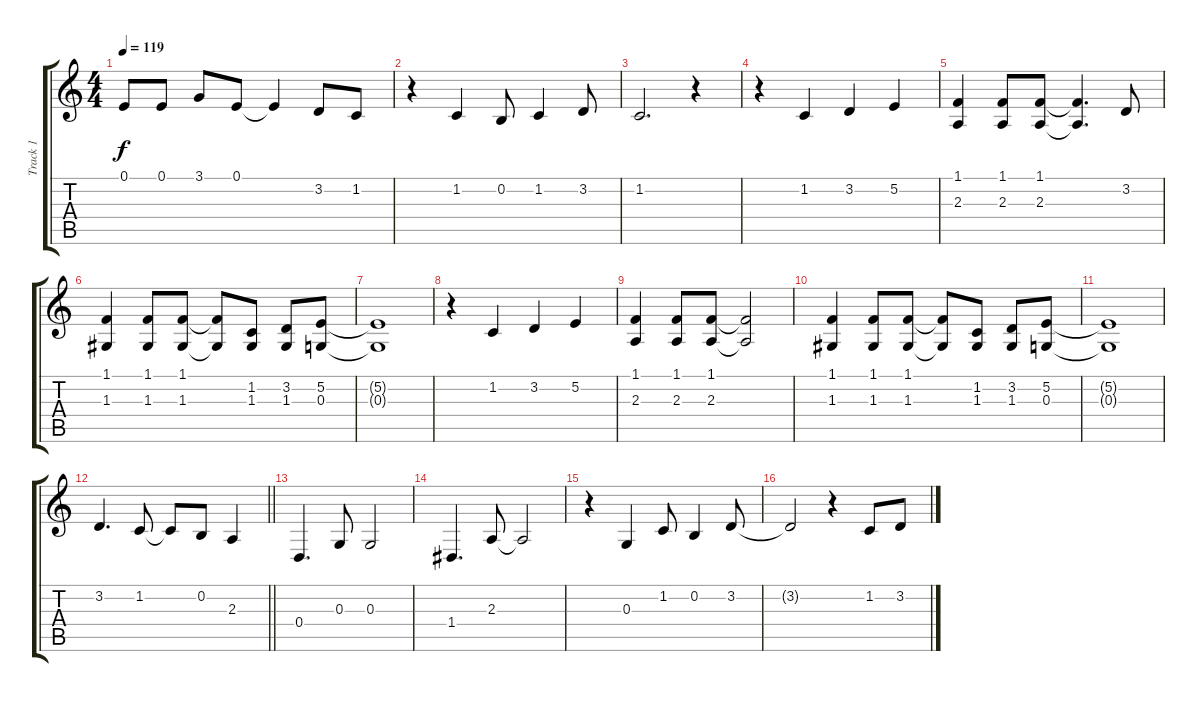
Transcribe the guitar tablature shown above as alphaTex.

\track ("Track 1" "Track 1") {instrument tenorsax}
\staff {score tabs}
\tuning (E4 B3 G3 D3 A2 E2) {hide}
\ts (4 4)
\tempo 119
\clef g2
\ks c
0.1.8{dy f} 0.1.8 3.1.8 0.1.8 0.1{t}.4 3.2.8 1.2.8 |
r.4 1.2.4 0.2.8 1.2.4 3.2.8 |
1.2.2{d} r.4 |
r.4 1.2.4 3.2.4 5.2.4 |
(1.1 2.3).4 (1.1 2.3).8 (1.1 2.3).8 (1.1{t} 2.3{t}).4{d} 3.2.8 |
(1.1 1.3).4 (1.1 1.3).8 (1.1 1.3).8 (1.1{t} 1.3{t}).8 (1.2 1.3).8 (3.2 1.3).8 (5.2 0.3).8 |
(5.2{t} 0.3{t}).1 |
r.4 1.2.4 3.2.4 5.2.4 |
(1.1 2.3).4 (1.1 2.3).8 (1.1 2.3).8 (1.1{t} 2.3{t}).2 |
(1.1 1.3).4 (1.1 1.3).8 (1.1 1.3).8 (1.1{t} 1.3{t}).8 (1.2 1.3).8 (3.2 1.3).8 (5.2 0.3).8 |
(5.2{t} 0.3{t}).1 |
\barLineRight lightlight
3.2.4{d} 1.2.8 1.2{t}.8 0.2.8 2.3.4 |
0.4.4{d} 0.3.8 0.3.2 |
1.4.4{d} 2.3.8 2.3{t}.2 |
r.4 0.3.4 1.2.8 0.2.4 3.2.8 |
3.2{t}.2 r.4 1.2.8 3.2.8
